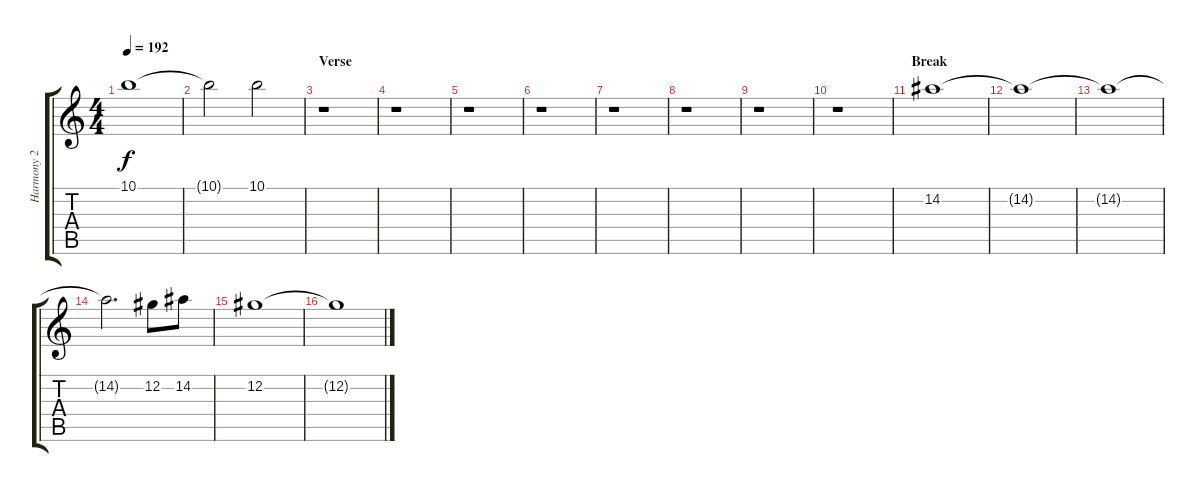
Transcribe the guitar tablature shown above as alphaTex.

\track ("Harmony 2" "Harmony 2") {instrument overdrivenguitar}
\staff {score tabs}
\tuning (Db4 Ab3 E3 B2 Gb2 B1) {hide}
\ts (4 4)
\tempo 192
\clef g2
\ks aminor
10.1.1{dy f} |
10.1{t}.2 10.1.2 |
\section ("" "Verse")
r.1 |
r.1 |
r.1 |
r.1 |
r.1 |
r.1 |
r.1 |
r.1 |
\section ("" "Break")
14.2.1 |
14.2{t}.1 |
14.2{t}.1 |
14.2{t}.2{d} 12.2.8 14.2.8 |
12.2.1 |
12.2{t}.1
